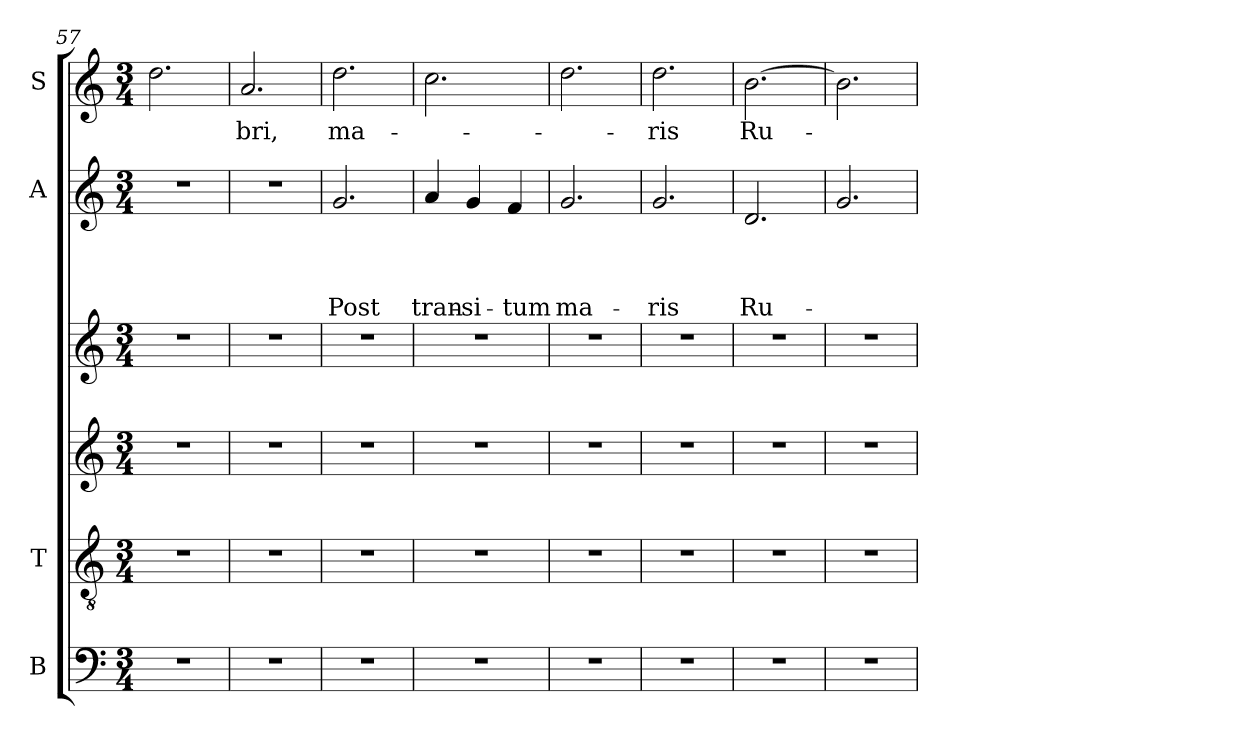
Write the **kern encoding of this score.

**kern	**kern	**kern	**kern	**kern	**text	**text	**text	**text	**kern	**text
*part6	*part5	*part4	*part3	*part2	*part2	*part2	*part2	*part2	*part1	*part1
*staff6	*staff5	*staff4	*staff3	*staff2	*staff2	*staff2	*staff2	*staff2	*staff1	*staff1
*I"B	*I"T	*	*	*I"A	*	*	*	*	*I"S	*
*I'B	*I'T	*	*	*I'A	*	*	*	*	*I'S	*
*clefF4	*clefGv2	*clefG2	*clefG2	*clefG2	*	*	*	*	*clefG2	*
*k[]	*k[]	*k[]	*k[]	*k[]	*	*	*	*	*k[]	*
*C:	*C:	*C:	*C:	*C:	*	*	*	*	*C:	*
*M3/4	*M3/4	*M3/4	*M3/4	*M3/4	*	*	*	*	*M3/4	*
=57	=57	=57	=57	=57	=57	=57	=57	=57	=57	=57
!LO:N:vis=1	!LO:N:vis=1	!	!	!LO:N:vis=1	!	!	!	!	!	!
2.r	2.r	2.r	2.r	2.r	.	.	.	.	2.dd\	.
=58	=58	=58	=58	=58	=58	=58	=58	=58	=58	=58
!LO:N:vis=1	!LO:N:vis=1	!	!	!LO:N:vis=1	!	!	!	!	!	!LO:LY:b
2.r	2.r	2.r	2.r	2.r	.	.	.	.	2.a/	-bri,
=59	=59	=59	=59	=59	=59	=59	=59	=59	=59	=59
!LO:N:vis=1	!LO:N:vis=1	!	!	!	!	!	!	!LO:LY:b	!	!LO:LY:b
2.r	2.r	2.r	2.r	2.g/	.	.	.	Post	2.dd\	ma-
=60	=60	=60	=60	=60	=60	=60	=60	=60	=60	=60
!LO:N:vis=1	!LO:N:vis=1	!	!	!	!	!	!	!LO:LY:b	!	!
2.r	2.r	2.r	2.r	4a/	.	.	.	tran-	2.cc\	.
!	!	!	!	!	!	!	!	!LO:LY:b	!	!
.	.	.	.	4g/	.	.	.	-si-	.	.
!	!	!	!	!	!	!	!	!LO:LY:b	!	!
.	.	.	.	4f/	.	.	.	-tum	.	.
=61	=61	=61	=61	=61	=61	=61	=61	=61	=61	=61
!LO:N:vis=1	!LO:N:vis=1	!	!	!	!	!	!	!LO:LY:b	!	!
2.r	2.r	2.r	2.r	2.g/	.	.	.	ma-	2.dd\	.
=62	=62	=62	=62	=62	=62	=62	=62	=62	=62	=62
!LO:N:vis=1	!LO:N:vis=1	!	!	!	!	!	!	!LO:LY:b	!	!LO:LY:b
2.r	2.r	2.r	2.r	2.g/	.	.	.	-ris	2.dd\	-ris
=63	=63	=63	=63	=63	=63	=63	=63	=63	=63	=63
!LO:N:vis=1	!LO:N:vis=1	!	!	!	!	!	!	!LO:LY:b	!	!LO:LY:b
2.r	2.r	2.r	2.r	2.d/	.	.	.	Ru-	[>2.b\	Ru-
=64	=64	=64	=64	=64	=64	=64	=64	=64	=64	=64
!LO:N:vis=1	!LO:N:vis=1	!	!	!	!	!	!	!	!	!
2.r	2.r	2.r	2.r	2.g/	.	.	.	.	2.b\]	.
=	=	=	=	=	=	=	=	=	=	=
*-	*-	*-	*-	*-	*-	*-	*-	*-	*-	*-
